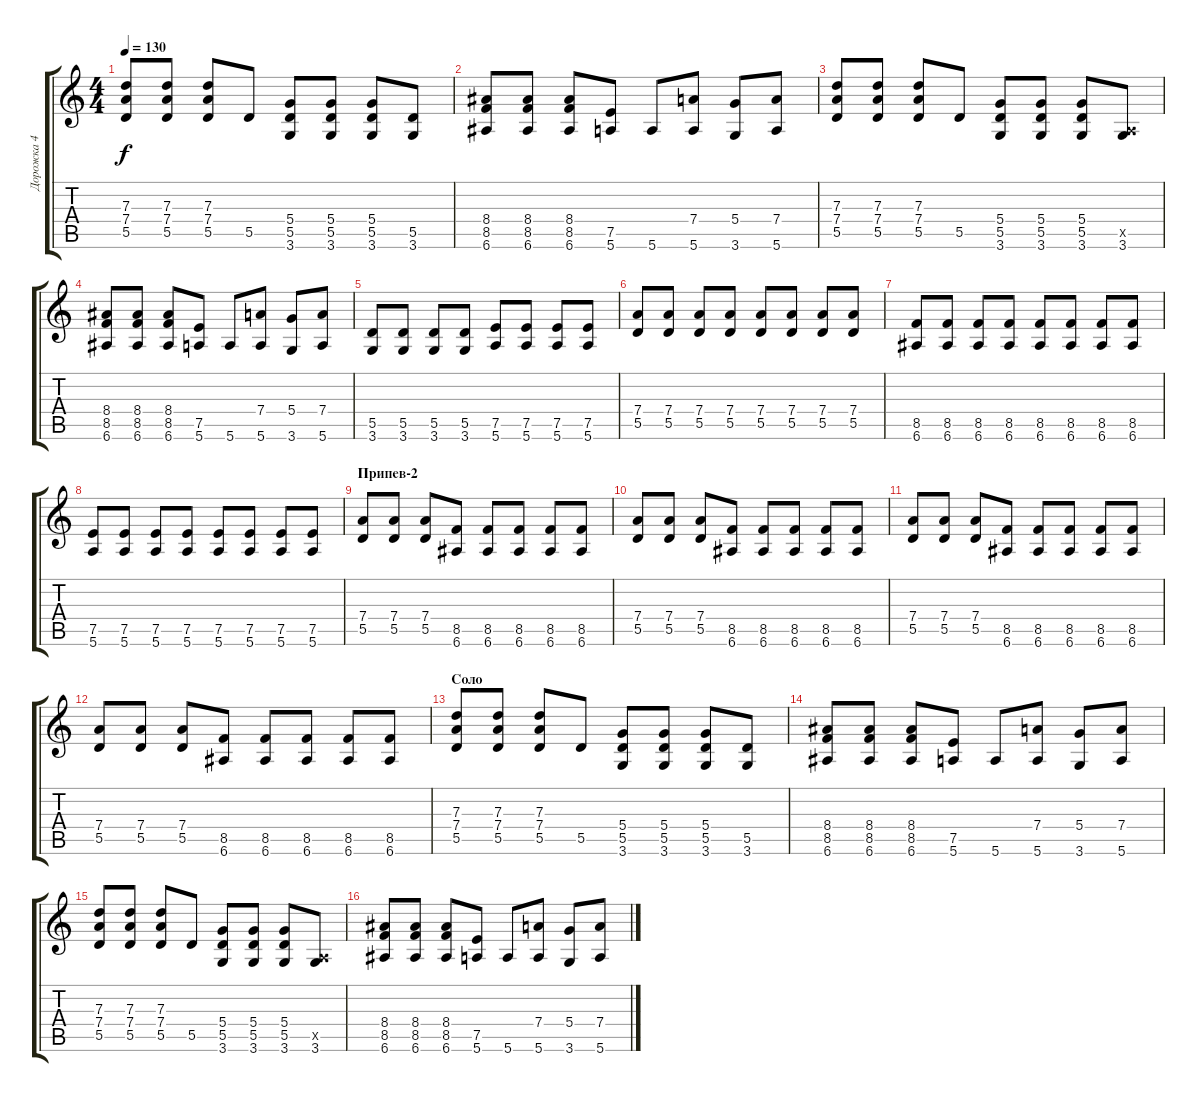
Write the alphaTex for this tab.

\track ("Дорожка 4" "Дорожка 4") {instrument overdrivenguitar}
\staff {score tabs}
\tuning (E4 B3 G3 D3 A2 E2) {hide}
\ts (4 4)
\tempo 130
\clef g2
\ks c
(7.3 7.4 5.5).8{dy f} (7.3 7.4 5.5).8 (7.3 7.4 5.5).8 5.5.8 (5.4 5.5 3.6).8 (5.4 5.5 3.6).8 (5.4 5.5 3.6).8 (5.5 3.6).8 |
(8.4 8.5 6.6).8 (8.4 8.5 6.6).8 (8.4 8.5 6.6).8 (7.5 5.6).8 5.6.8 (7.4 5.6).8 (5.4 3.6).8 (7.4 5.6).8 |
(7.3 7.4 5.5).8 (7.3 7.4 5.5).8 (7.3 7.4 5.5).8 5.5.8 (5.4 5.5 3.6).8 (5.4 5.5 3.6).8 (5.4 5.5 3.6).8 (0.5{x} 3.6).8 |
(8.4 8.5 6.6).8 (8.4 8.5 6.6).8 (8.4 8.5 6.6).8 (7.5 5.6).8 5.6.8 (7.4 5.6).8 (5.4 3.6).8 (7.4 5.6).8 |
(5.5 3.6).8 (5.5 3.6).8 (5.5 3.6).8 (5.5 3.6).8 (7.5 5.6).8 (7.5 5.6).8 (7.5 5.6).8 (7.5 5.6).8 |
(7.4 5.5).8 (7.4 5.5).8 (7.4 5.5).8 (7.4 5.5).8 (7.4 5.5).8 (7.4 5.5).8 (7.4 5.5).8 (7.4 5.5).8 |
(8.5 6.6).8 (8.5 6.6).8 (8.5 6.6).8 (8.5 6.6).8 (8.5 6.6).8 (8.5 6.6).8 (8.5 6.6).8 (8.5 6.6).8 |
(7.5 5.6).8 (7.5 5.6).8 (7.5 5.6).8 (7.5 5.6).8 (7.5 5.6).8 (7.5 5.6).8 (7.5 5.6).8 (7.5 5.6).8 |
\section ("" "Припев-2")
(7.4 5.5).8 (7.4 5.5).8 (7.4 5.5).8 (8.5 6.6).8 (8.5 6.6).8 (8.5 6.6).8 (8.5 6.6).8 (8.5 6.6).8 |
(7.4 5.5).8 (7.4 5.5).8 (7.4 5.5).8 (8.5 6.6).8 (8.5 6.6).8 (8.5 6.6).8 (8.5 6.6).8 (8.5 6.6).8 |
(7.4 5.5).8 (7.4 5.5).8 (7.4 5.5).8 (8.5 6.6).8 (8.5 6.6).8 (8.5 6.6).8 (8.5 6.6).8 (8.5 6.6).8 |
(7.4 5.5).8 (7.4 5.5).8 (7.4 5.5).8 (8.5 6.6).8 (8.5 6.6).8 (8.5 6.6).8 (8.5 6.6).8 (8.5 6.6).8 |
\section ("" "Соло ")
(7.3 7.4 5.5).8 (7.3 7.4 5.5).8 (7.3 7.4 5.5).8 5.5.8 (5.4 5.5 3.6).8 (5.4 5.5 3.6).8 (5.4 5.5 3.6).8 (5.5 3.6).8 |
(8.4 8.5 6.6).8 (8.4 8.5 6.6).8 (8.4 8.5 6.6).8 (7.5 5.6).8 5.6.8 (7.4 5.6).8 (5.4 3.6).8 (7.4 5.6).8 |
(7.3 7.4 5.5).8 (7.3 7.4 5.5).8 (7.3 7.4 5.5).8 5.5.8 (5.4 5.5 3.6).8 (5.4 5.5 3.6).8 (5.4 5.5 3.6).8 (0.5{x} 3.6).8 |
(8.4 8.5 6.6).8 (8.4 8.5 6.6).8 (8.4 8.5 6.6).8 (7.5 5.6).8 5.6.8 (7.4 5.6).8 (5.4 3.6).8 (7.4 5.6).8
